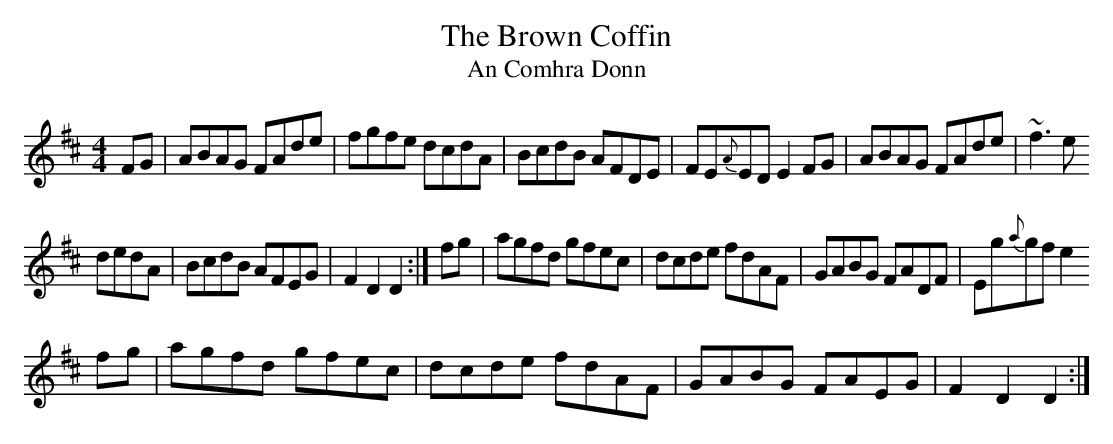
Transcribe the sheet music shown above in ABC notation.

X:1
T:Brown Coffin, The
T:An Comhra Donn
M:4/4
L:1/8
K:D
FG|ABAG FAde|fgfe dcdA|BcdB AFDE|FE{A}ED E2 FG|ABAG FAde|~f3e
dedA|BcdB AFEG|F2 D2 D2:| fg|agfd gfec|dcde fdAF|GABG FADF|Eg{a}gf e2
fg|agfd gfec|dcde fdAF|GABG FAEG|F2 D2 D2:|
